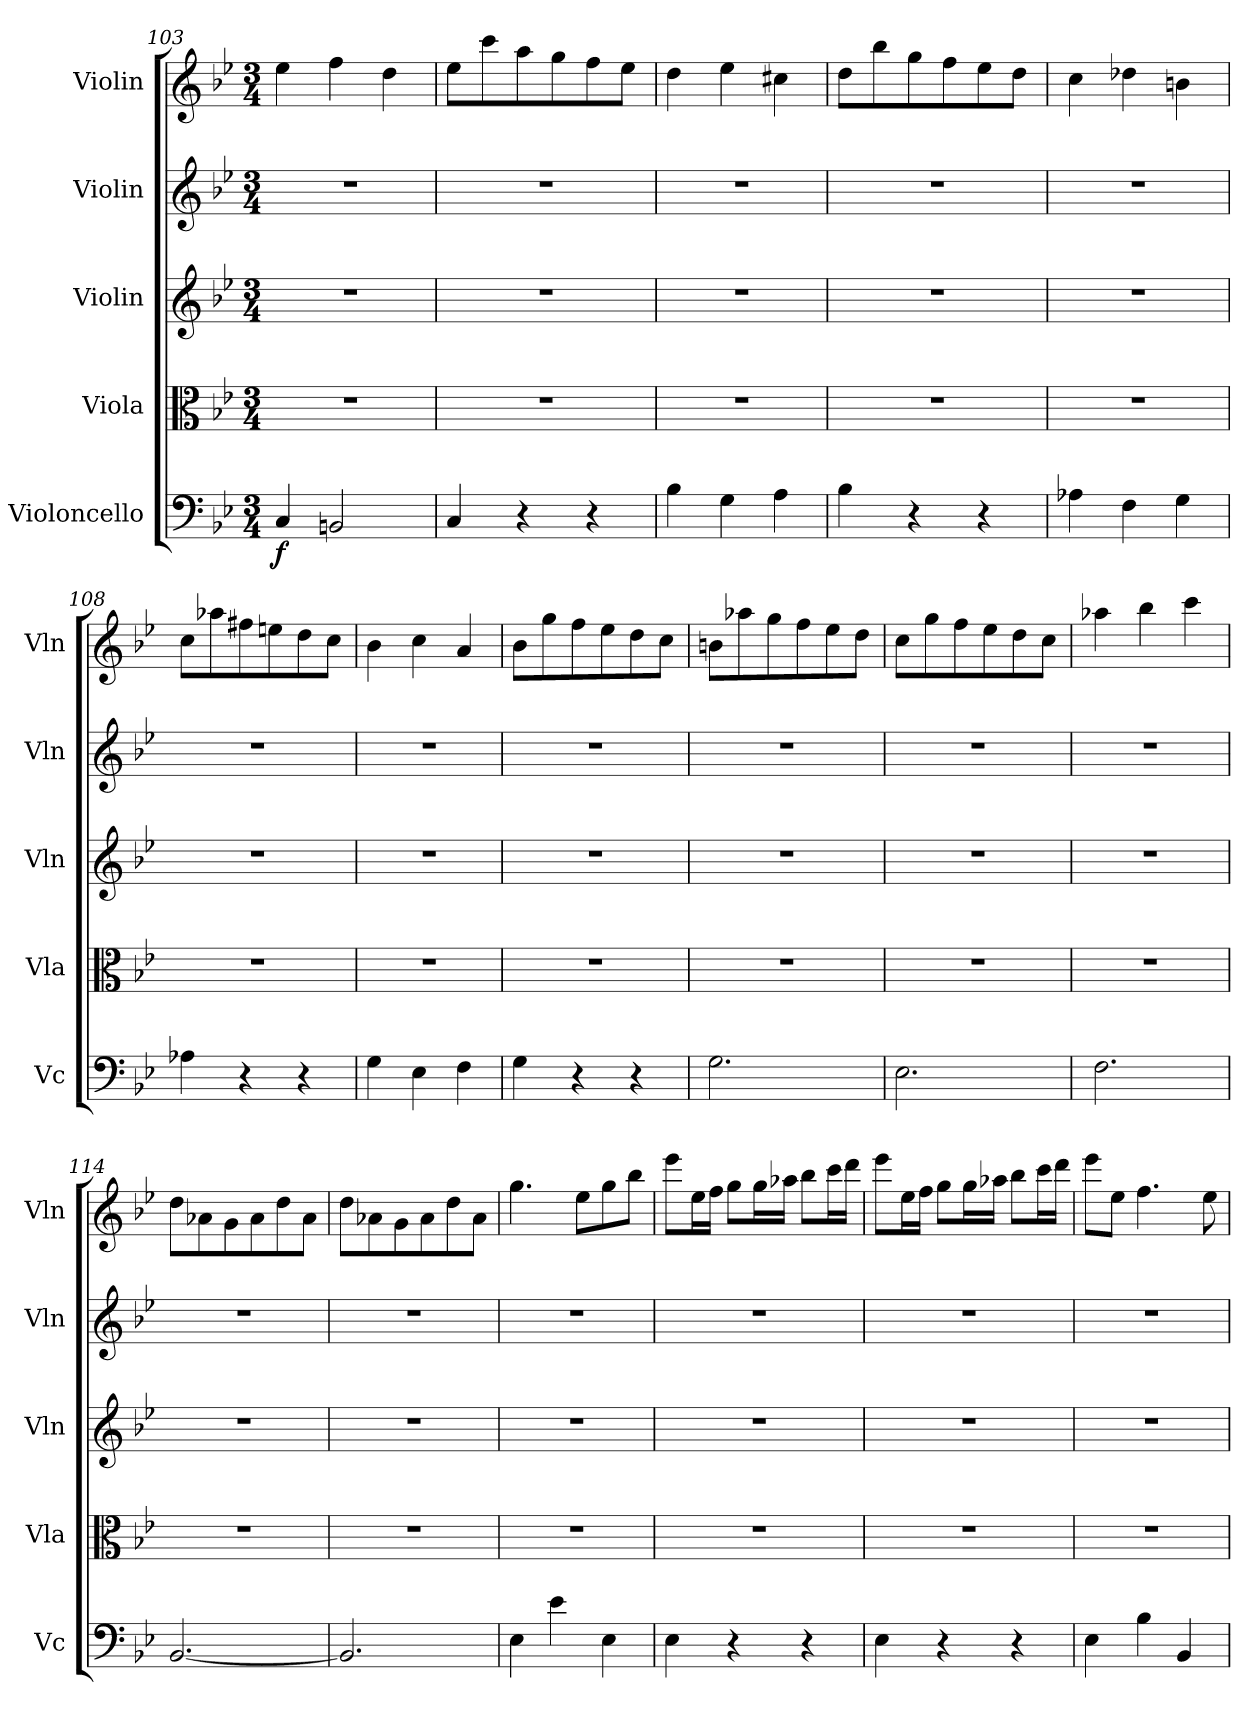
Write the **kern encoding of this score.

**kern	**dynam	**kern	**kern	**kern	**kern
*part5	*part5	*part4	*part3	*part2	*part1
*staff5	*staff5	*staff4	*staff3	*staff2	*staff1
*I"Violoncello	*	*I"Viola	*I"Violin	*I"Violin	*I"Violin
*I'Vc	*	*I'Vla	*I'Vln	*I'Vln	*I'Vln
*clefF4	*	*clefC3	*clefG2	*clefG2	*clefG2
*k[b-e-]	*	*k[b-e-]	*k[b-e-]	*k[b-e-]	*k[b-e-]
*M3/4	*	*M3/4	*M3/4	*M3/4	*M3/4
=103	=103	=103	=103	=103	=103
4C/	f	2.r	2.r	2.r	4ee-\
2BBn/	.	.	.	.	4ff\
.	.	.	.	.	4dd\
=104	=104	=104	=104	=104	=104
4C/	.	2.r	2.r	2.r	8ee-\L
.	.	.	.	.	8ccc\
4r	.	.	.	.	8aa\
.	.	.	.	.	8gg\
4r	.	.	.	.	8ff\
.	.	.	.	.	8ee-\J
=105	=105	=105	=105	=105	=105
4B-\	.	2.r	2.r	2.r	4dd\
4G\	.	.	.	.	4ee-\
4A\	.	.	.	.	4cc#X\
=106	=106	=106	=106	=106	=106
4B-\	.	2.r	2.r	2.r	8dd\L
.	.	.	.	.	8bb-\
4r	.	.	.	.	8gg\
.	.	.	.	.	8ff\
4r	.	.	.	.	8ee-\
.	.	.	.	.	8dd\J
=107	=107	=107	=107	=107	=107
4A-X\	.	2.r	2.r	2.r	4cc\
4F\	.	.	.	.	4dd-X\
4G\	.	.	.	.	4bn\
=108	=108	=108	=108	=108	=108
4A-X\	.	2.r	2.r	2.r	8cc\L
.	.	.	.	.	8aa-X\
4r	.	.	.	.	8ff#X\
.	.	.	.	.	8een\
4r	.	.	.	.	8dd\
.	.	.	.	.	8cc\J
=109	=109	=109	=109	=109	=109
4G\	.	2.r	2.r	2.r	4b-\
4E-\	.	.	.	.	4cc\
4F\	.	.	.	.	4a/
=110	=110	=110	=110	=110	=110
4G\	.	2.r	2.r	2.r	8b-\L
.	.	.	.	.	8gg\
4r	.	.	.	.	8ff\
.	.	.	.	.	8ee-\
4r	.	.	.	.	8dd\
.	.	.	.	.	8cc\J
=111	=111	=111	=111	=111	=111
2.G\	.	2.r	2.r	2.r	8bn\L
.	.	.	.	.	8aa-X\
.	.	.	.	.	8gg\
.	.	.	.	.	8ff\
.	.	.	.	.	8ee-\
.	.	.	.	.	8dd\J
=112	=112	=112	=112	=112	=112
2.E-\	.	2.r	2.r	2.r	8cc\L
.	.	.	.	.	8gg\
.	.	.	.	.	8ff\
.	.	.	.	.	8ee-\
.	.	.	.	.	8dd\
.	.	.	.	.	8cc\J
=113	=113	=113	=113	=113	=113
2.F\	.	2.r	2.r	2.r	4aa-X\
.	.	.	.	.	4bb-\
.	.	.	.	.	4ccc\
=114	=114	=114	=114	=114	=114
[2.BB-/	.	2.r	2.r	2.r	8dd\L
.	.	.	.	.	8a-X\
.	.	.	.	.	8g\
.	.	.	.	.	8a-\
.	.	.	.	.	8dd\
.	.	.	.	.	8a-\J
=115	=115	=115	=115	=115	=115
2.BB-/]	.	2.r	2.r	2.r	8dd\L
.	.	.	.	.	8a-X\
.	.	.	.	.	8g\
.	.	.	.	.	8a-\
.	.	.	.	.	8dd\
.	.	.	.	.	8a-\J
=116	=116	=116	=116	=116	=116
4E-\	.	2.r	2.r	2.r	4.gg\
4e-\	.	.	.	.	.
.	.	.	.	.	8ee-\L
4E-\	.	.	.	.	8gg\
.	.	.	.	.	8bb-\J
=117	=117	=117	=117	=117	=117
4E-\	.	2.r	2.r	2.r	8eee-\L
.	.	.	.	.	16ee-\L
.	.	.	.	.	16ff\JJ
4r	.	.	.	.	8gg\L
.	.	.	.	.	16gg\L
.	.	.	.	.	16aa-X\JJ
4r	.	.	.	.	8bb-\L
.	.	.	.	.	16ccc\L
.	.	.	.	.	16ddd\JJ
=118	=118	=118	=118	=118	=118
4E-\	.	2.r	2.r	2.r	8eee-\L
.	.	.	.	.	16ee-\L
.	.	.	.	.	16ff\JJ
4r	.	.	.	.	8gg\L
.	.	.	.	.	16gg\L
.	.	.	.	.	16aa-X\JJ
4r	.	.	.	.	8bb-\L
.	.	.	.	.	16ccc\L
.	.	.	.	.	16ddd\JJ
=119	=119	=119	=119	=119	=119
4E-\	.	2.r	2.r	2.r	8eee-\L
.	.	.	.	.	8ee-\J
4B-\	.	.	.	.	4.ff\
4BB-/	.	.	.	.	.
.	.	.	.	.	8ee-\
=	=	=	=	=	=
*-	*-	*-	*-	*-	*-
